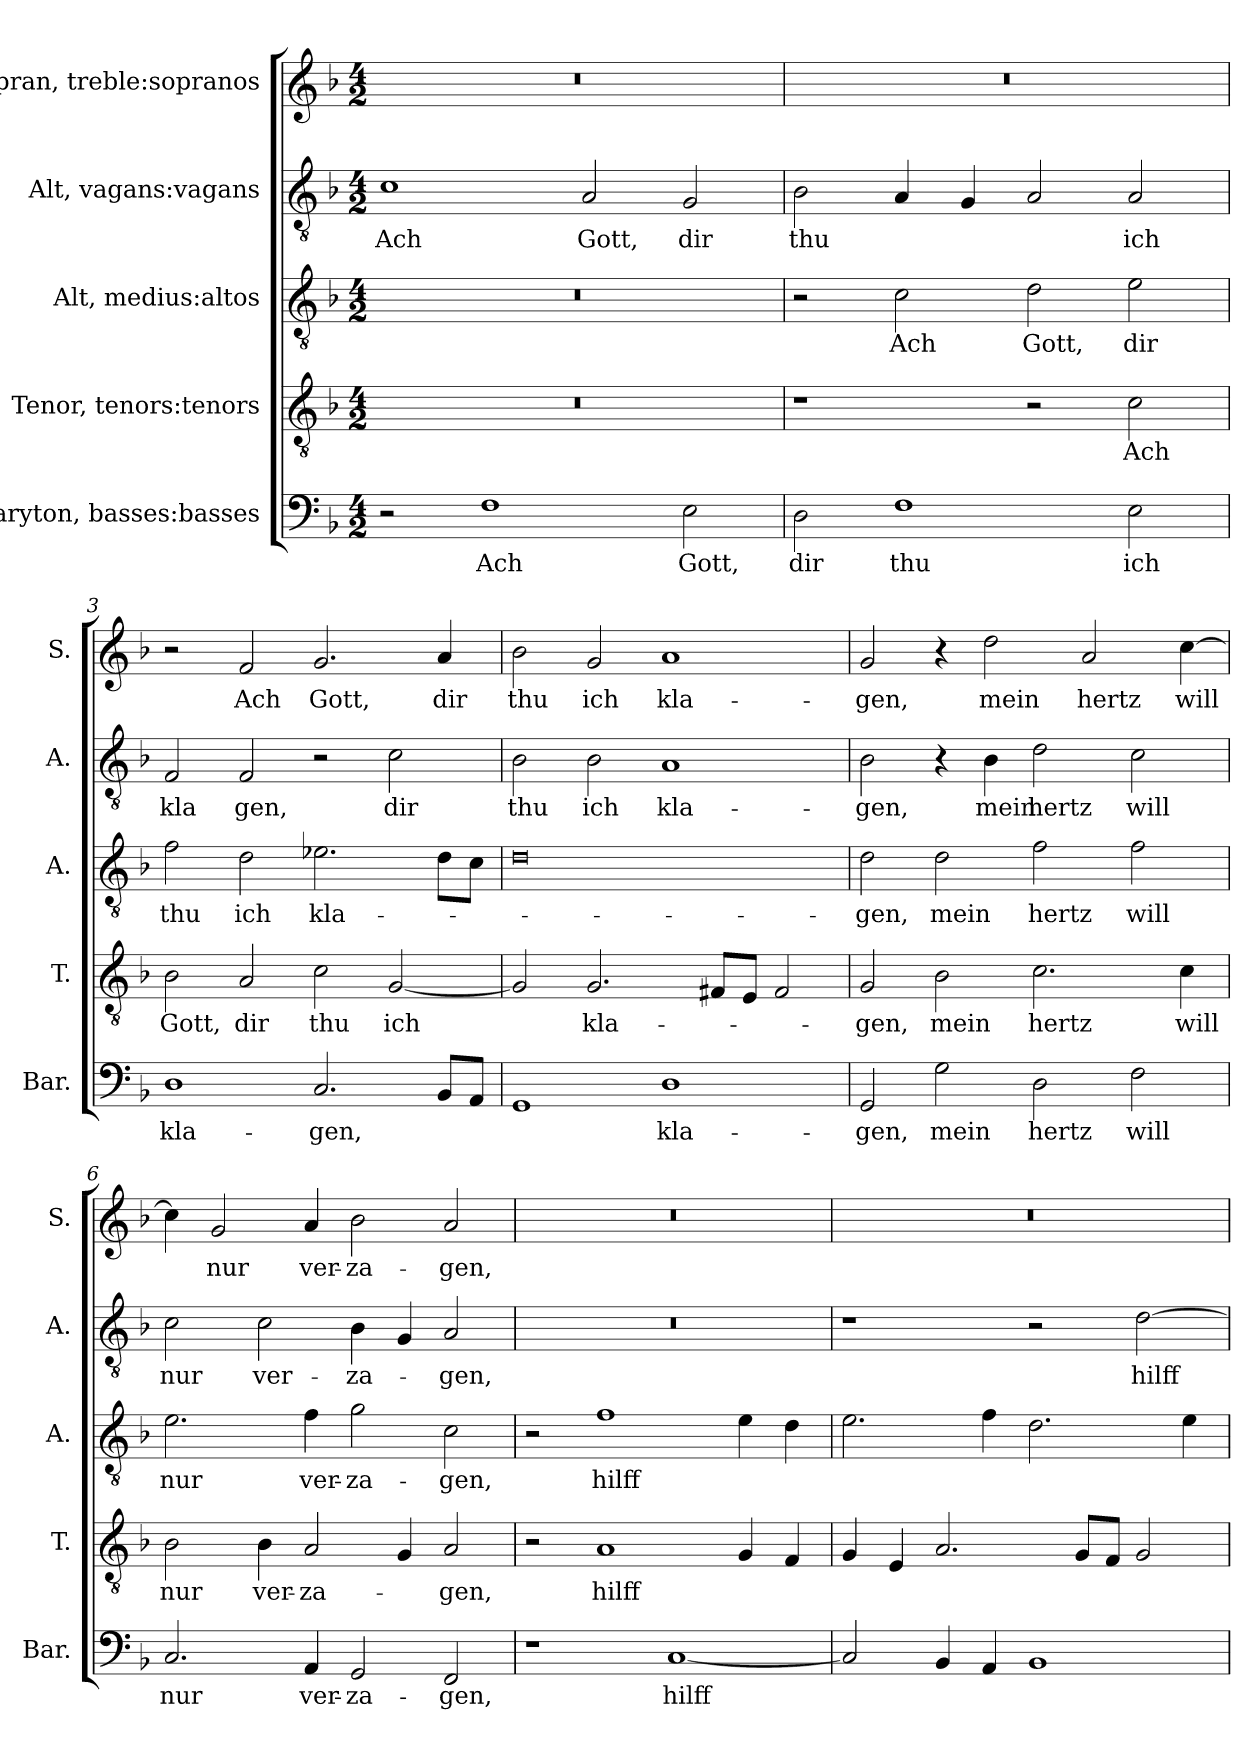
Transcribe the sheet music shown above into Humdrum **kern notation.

**kern	**text	**kern	**text	**kern	**text	**kern	**text	**kern	**text
*part5	*part5	*part4	*part4	*part3	*part3	*part2	*part2	*part1	*part1
*staff5	*staff5	*staff4	*staff4	*staff3	*staff3	*staff2	*staff2	*staff1	*staff1
*I"Baryton, basses:basses	*	*I"Tenor, tenors:tenors	*	*I"Alt, medius:altos	*	*I"Alt, vagans:vagans	*	*I"Sopran, treble:sopranos	*
*I'Bar.	*	*I'T.	*	*I'A.	*	*I'A.	*	*I'S.	*
*clefF4	*	*clefGv2	*	*clefGv2	*	*clefGv2	*	*clefG2	*
*k[b-]	*	*k[b-]	*	*k[b-]	*	*k[b-]	*	*k[b-]	*
*M4/2	*	*M4/2	*	*M4/2	*	*M4/2	*	*M4/2	*
*MM344	*	*MM344	*	*MM344	*	*MM344	*	*MM344	*
=1	=1	=1	=1	=1	=1	=1	=1	=1	=1
!	!	!	!	!	!	!	!LO:LY:b	!	!
2r	.	0r	.	0r	.	1c	Ach	0r	.
!	!LO:LY:b	!	!	!	!	!	!	!	!
1F	Ach	.	.	.	.	.	.	.	.
!	!	!	!	!	!	!	!LO:LY:b	!	!
.	.	.	.	.	.	2A/	Gott,	.	.
!	!LO:LY:b	!	!	!	!	!	!LO:LY:b	!	!
2E\	Gott,	.	.	.	.	2G/	dir	.	.
=2	=2	=2	=2	=2	=2	=2	=2	=2	=2
!	!LO:LY:b	!	!	!	!	!	!LO:LY:b	!	!
2D\	dir	1r	.	2r	.	2B-\	thu	0r	.
!	!LO:LY:b	!	!	!	!LO:LY:b	!	!	!	!
1F	thu	.	.	2c\	Ach	4A/	.	.	.
.	.	.	.	.	.	4G/	.	.	.
!	!	!	!	!	!LO:LY:b	!	!	!	!
.	.	2r	.	2d\	Gott,	2A/	.	.	.
!	!LO:LY:b	!	!LO:LY:b	!	!LO:LY:b	!	!LO:LY:b	!	!
2E\	ich	2c\	Ach	2e\	dir	2A/	ich	.	.
=3	=3	=3	=3	=3	=3	=3	=3	=3	=3
!	!LO:LY:b	!	!LO:LY:b	!	!LO:LY:b	!	!LO:LY:b	!	!
1D	kla-	2B-\	Gott,	2f\	thu	2F/	kla	2r	.
!	!	!	!LO:LY:b	!	!LO:LY:b	!	!LO:LY:b	!	!LO:LY:b
.	.	2A/	dir	2d\	ich	2F/	gen,	2f/	Ach
!	!LO:LY:b	!	!LO:LY:b	!	!LO:LY:b	!	!	!	!LO:LY:b
2.C/	-gen,	2c\	thu	2.e-X\	kla-	2r	.	2.g/	Gott,
!	!	!	!LO:LY:b	!	!	!	!LO:LY:b	!	!
.	.	[2G/	ich	.	.	2c\	dir	.	.
!	!	!	!	!	!	!	!	!	!LO:LY:b
8BB-/L	.	.	.	8d\L	.	.	.	4a/	dir
8AA/J	.	.	.	8c\J	.	.	.	.	.
!!LO:LB:g=z
=4	=4	=4	=4	=4	=4	=4	=4	=4	=4
!	!	!	!	!	!	!	!LO:LY:b	!	!LO:LY:b
1GG	.	2G/]	.	0d	.	2B-\	thu	2b-\	thu
!	!	!	!LO:LY:b	!	!	!	!LO:LY:b	!	!LO:LY:b
.	.	2.G/	kla-	.	.	2B-\	ich	2g/	ich
!	!LO:LY:b	!	!	!	!	!	!LO:LY:b	!	!LO:LY:b
1D	kla-	.	.	.	.	1A	kla-	1a	kla-
.	.	8F#X/L	.	.	.	.	.	.	.
.	.	8E/J	.	.	.	.	.	.	.
.	.	2F#/	.	.	.	.	.	.	.
=5	=5	=5	=5	=5	=5	=5	=5	=5	=5
!	!LO:LY:b	!	!LO:LY:b	!	!LO:LY:b	!	!LO:LY:b	!	!LO:LY:b
2GG/	-gen,	2G/	-gen,	2d\	-gen,	2B-\	-gen,	2g/	-gen,
!	!LO:LY:b	!	!LO:LY:b	!	!LO:LY:b	!	!	!	!
2G\	mein	2B-\	mein	2d\	mein	4r	.	4r	.
!	!	!	!	!	!	!	!LO:LY:b	!	!LO:LY:b
.	.	.	.	.	.	4B-\	mein	2dd\	mein
!	!LO:LY:b	!	!LO:LY:b	!	!LO:LY:b	!	!LO:LY:b	!	!
2D\	hertz	2.c\	hertz	2f\	hertz	2d\	hertz	.	.
!	!	!	!	!	!	!	!	!	!LO:LY:b
.	.	.	.	.	.	.	.	2a/	hertz
!	!LO:LY:b	!	!	!	!LO:LY:b	!	!LO:LY:b	!	!
2F\	will	.	.	2f\	will	2c\	will	.	.
!	!	!	!LO:LY:b	!	!	!	!	!	!LO:LY:b
.	.	4c\	will	.	.	.	.	[4cc\	will
=6	=6	=6	=6	=6	=6	=6	=6	=6	=6
!	!LO:LY:b	!	!LO:LY:b	!	!LO:LY:b	!	!LO:LY:b	!	!
2.C/	nur	2B-\	nur	2.e\	nur	2c\	nur	4cc\]	.
!	!	!	!	!	!	!	!	!	!LO:LY:b
.	.	.	.	.	.	.	.	2g/	nur
!	!	!	!LO:LY:b	!	!	!	!LO:LY:b	!	!
.	.	4B-\	ver-	.	.	2c\	ver-	.	.
!	!LO:LY:b	!	!LO:LY:b	!	!LO:LY:b	!	!	!	!LO:LY:b
4AA/	ver-	2A/	-za-	4f\	ver-	.	.	4a/	ver-
!	!LO:LY:b	!	!	!	!LO:LY:b	!	!LO:LY:b	!	!LO:LY:b
2GG/	-za-	.	.	2g\	-za-	4B-\	-za-	2b-\	-za-
.	.	4G/	.	.	.	4G/	.	.	.
!	!LO:LY:b	!	!LO:LY:b	!	!LO:LY:b	!	!LO:LY:b	!	!LO:LY:b
2FF/	-gen,	2A/	-gen,	2c\	-gen,	2A/	-gen,	2a/	-gen,
=7	=7	=7	=7	=7	=7	=7	=7	=7	=7
1r	.	2r	.	2r	.	0r	.	0r	.
!	!	!	!LO:LY:b	!	!LO:LY:b	!	!	!	!
.	.	1A	hilff	1f	hilff	.	.	.	.
!	!LO:LY:b	!	!	!	!	!	!	!	!
[1C	hilff	.	.	.	.	.	.	.	.
.	.	4G/	.	4e\	.	.	.	.	.
.	.	4F/	.	4d\	.	.	.	.	.
!!LO:PB:g=z
=8	=8	=8	=8	=8	=8	=8	=8	=8	=8
2C/]	.	4G/	.	2.e\	.	1r	.	0r	.
.	.	4E/	.	.	.	.	.	.	.
4BB-/	.	2.A/	.	.	.	.	.	.	.
4AA/	.	.	.	4f\	.	.	.	.	.
1BB-	.	.	.	2.d\	.	2r	.	.	.
.	.	8G/L	.	.	.	.	.	.	.
.	.	8F/J	.	.	.	.	.	.	.
!	!	!	!	!	!	!	!LO:LY:b	!	!
.	.	2G/	.	.	.	[2d\	hilff	.	.
.	.	.	.	4e\	.	.	.	.	.
=	=	=	=	=	=	=	=	=	=
*-	*-	*-	*-	*-	*-	*-	*-	*-	*-
